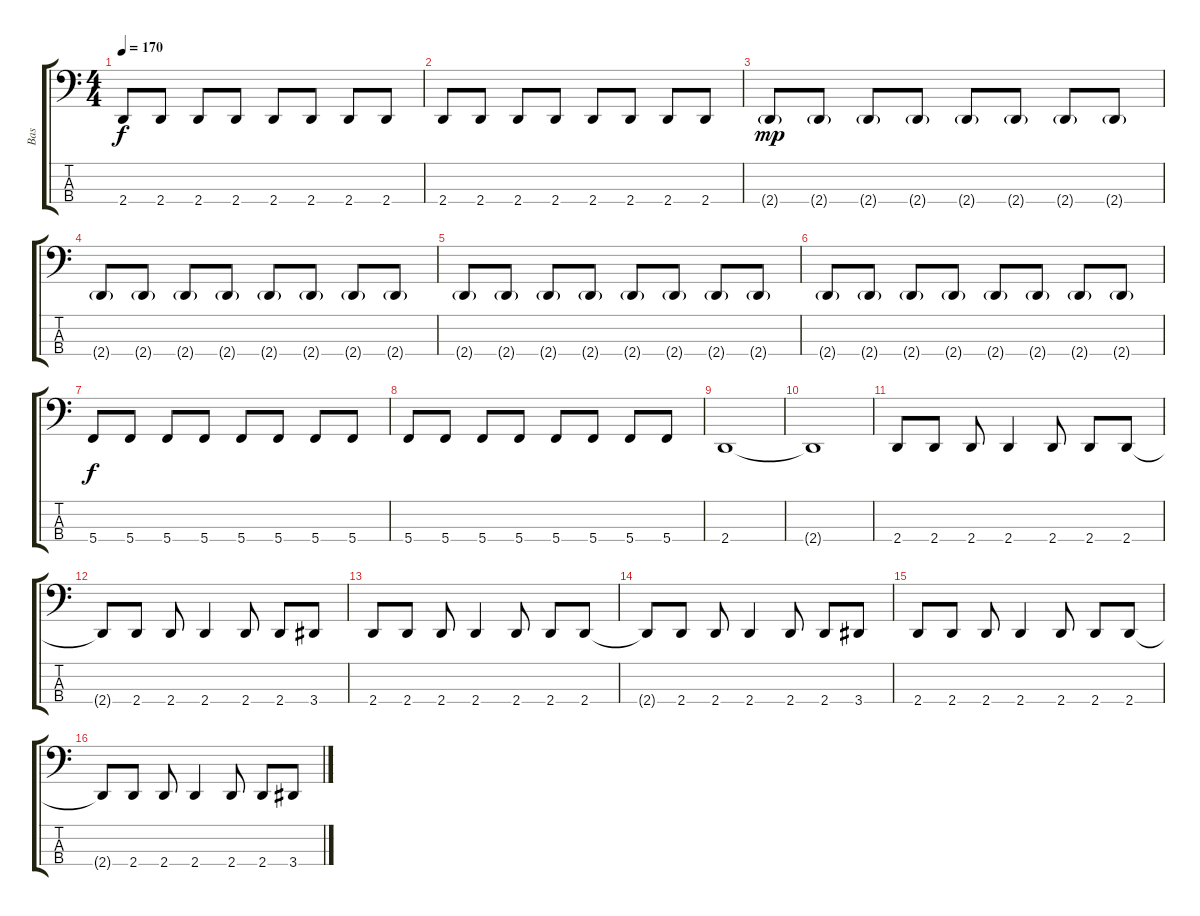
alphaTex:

\track ("Bas" "Bas") {instrument electricbassfinger}
\staff {score tabs}
\tuning (Eb2 Bb1 F1 C1) {hide}
\ts (4 4)
\tempo 170
\clef f4
\ks c
2.4.8{dy f} 2.4.8 2.4.8 2.4.8 2.4.8 2.4.8 2.4.8 2.4.8 |
2.4.8 2.4.8 2.4.8 2.4.8 2.4.8 2.4.8 2.4.8 2.4.8 |
2.4{g}.8{dy mp} 2.4{g}.8 2.4{g}.8 2.4{g}.8 2.4{g}.8 2.4{g}.8 2.4{g}.8 2.4{g}.8 |
2.4{g}.8 2.4{g}.8 2.4{g}.8 2.4{g}.8 2.4{g}.8 2.4{g}.8 2.4{g}.8 2.4{g}.8 |
2.4{g}.8 2.4{g}.8 2.4{g}.8 2.4{g}.8 2.4{g}.8 2.4{g}.8 2.4{g}.8 2.4{g}.8 |
2.4{g}.8 2.4{g}.8 2.4{g}.8 2.4{g}.8 2.4{g}.8 2.4{g}.8 2.4{g}.8 2.4{g}.8 |
5.4.8{dy f} 5.4.8 5.4.8 5.4.8 5.4.8 5.4.8 5.4.8 5.4.8 |
5.4.8 5.4.8 5.4.8 5.4.8 5.4.8 5.4.8 5.4.8 5.4.8 |
2.4.1 |
2.4{t}.1 |
2.4.8{volume 12} 2.4.8 2.4.8 2.4.4 2.4.8 2.4.8 2.4.8 |
2.4{t}.8 2.4.8 2.4.8 2.4.4 2.4.8 2.4.8 3.4.8 |
2.4.8 2.4.8 2.4.8 2.4.4 2.4.8 2.4.8 2.4.8 |
2.4{t}.8 2.4.8 2.4.8 2.4.4 2.4.8 2.4.8 3.4.8 |
2.4.8{volume 12} 2.4.8 2.4.8 2.4.4 2.4.8 2.4.8 2.4.8 |
2.4{t}.8 2.4.8 2.4.8 2.4.4 2.4.8 2.4.8 3.4.8
